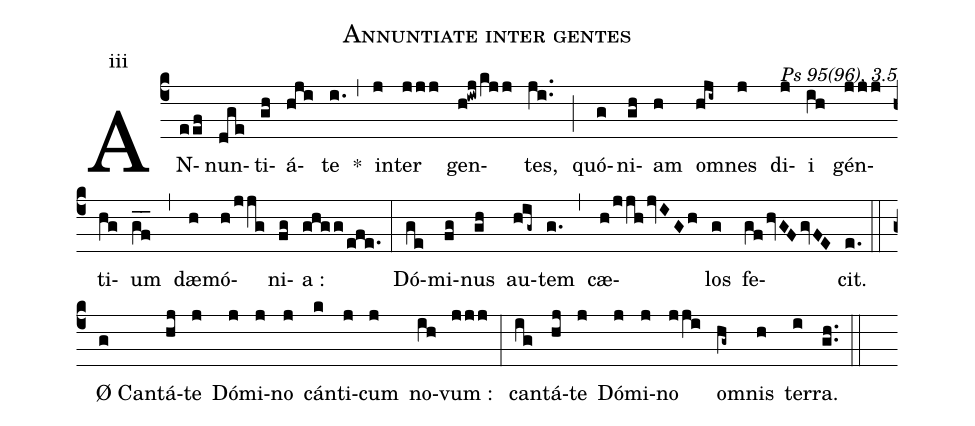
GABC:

name:Annuntiate inter gentes;
commentary: Ps 95(96), 3.5;
mode:iii;
%%
(c4) AN(eef)nun(dge)ti(gh)á(hji)te(i.) *(,) in(j)ter(jjj) gen(h!iwj/kjj)tes,(ji..) (;) quó(g)ni(gh)am(h) om(hji~)nes(j) di(j)i(ih) gén(jjj)ti(hg)um(gf__) (,) dæ(h)mó(h/jjg)ni(fg)a~:(ghgg/efe.) (:) Dó(ge)mi(fg)nus(gh) au(hig~)tem(g.) (,) cæ(h/jjh/jvIGh)los(g) fe(gf/hvGFgvFE)cit.(e.) (::) Ø Can(g)tá(hj)te(j) Dó(j)mi(j)no(j) cán(k)ti(j)cum(j) no(ih)vum~:(jjj) (:) can(ig)tá(hj)te(j) Dó(j)mi(j)no(jji) om(hg~)nis(h) ter(i)ra.(gh..) (::)
